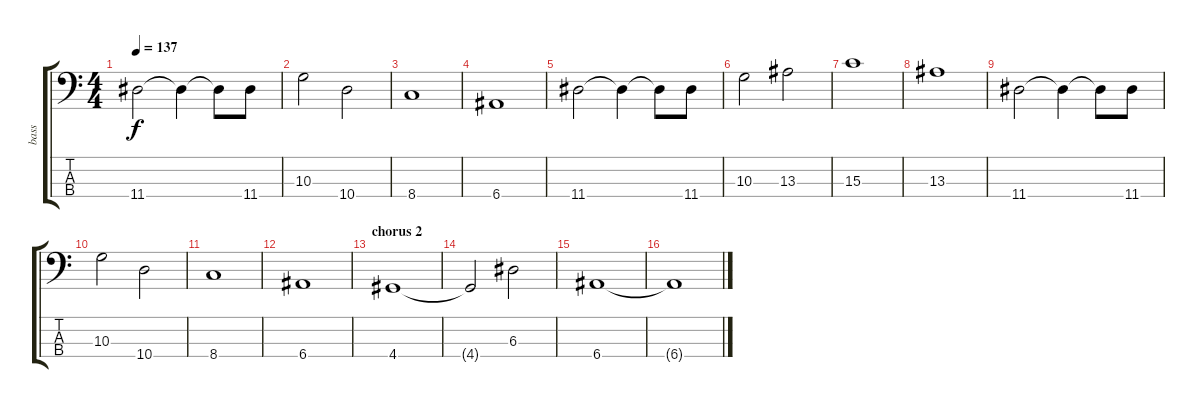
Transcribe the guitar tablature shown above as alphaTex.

\track ("bass" "bass") {instrument acousticbass}
\staff {score tabs}
\tuning (G2 D2 A1 E1) {hide}
\ts (4 4)
\tempo 137
\clef f4
\ks c
11.4.2{dy f} 11.4{t}.4 11.4{t}.8 11.4.8 |
10.3.2 10.4.2 |
8.4.1 |
6.4.1 |
11.4.2 11.4{t}.4 11.4{t}.8 11.4.8 |
10.3.2 13.3.2 |
15.3.1 |
13.3.1 |
11.4.2 11.4{t}.4 11.4{t}.8 11.4.8 |
10.3.2 10.4.2 |
8.4.1 |
6.4.1 |
\section ("" "chorus 2")
4.4.1 |
4.4{t}.2 6.3.2 |
6.4.1 |
6.4{t}.1
